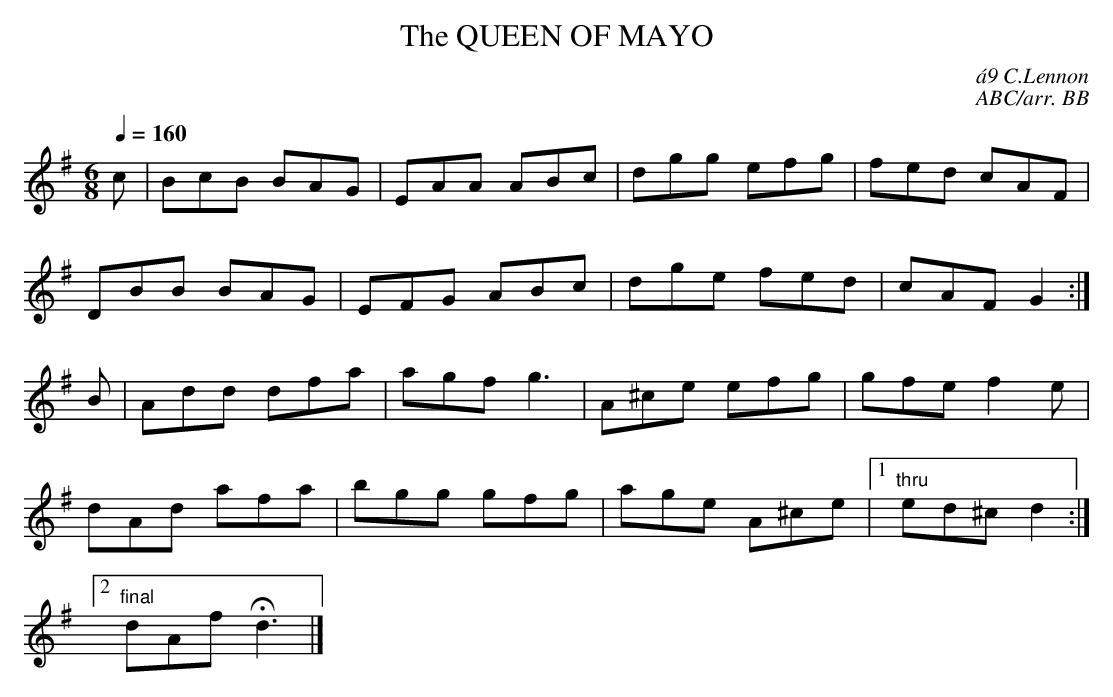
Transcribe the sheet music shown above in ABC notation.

X:1
T:QUEEN OF MAYO, The
C:\'a9 C.Lennon
C:ABC/arr. BB
Q:1/4=160
M:6/8
L:1/8
K:G
c|BcB BAG|EAA ABc|dgg efg|fed cAF|
DBB BAG|EFG ABc|dge fed|cAF G2 :|
B|Add dfa|agf g3|A^ce efg|gfe f2e|
dAd afa|bgg gfg|age A^ce|1 "thru"ed^c d2 :|
[2 "final"dAf Hd3|]
